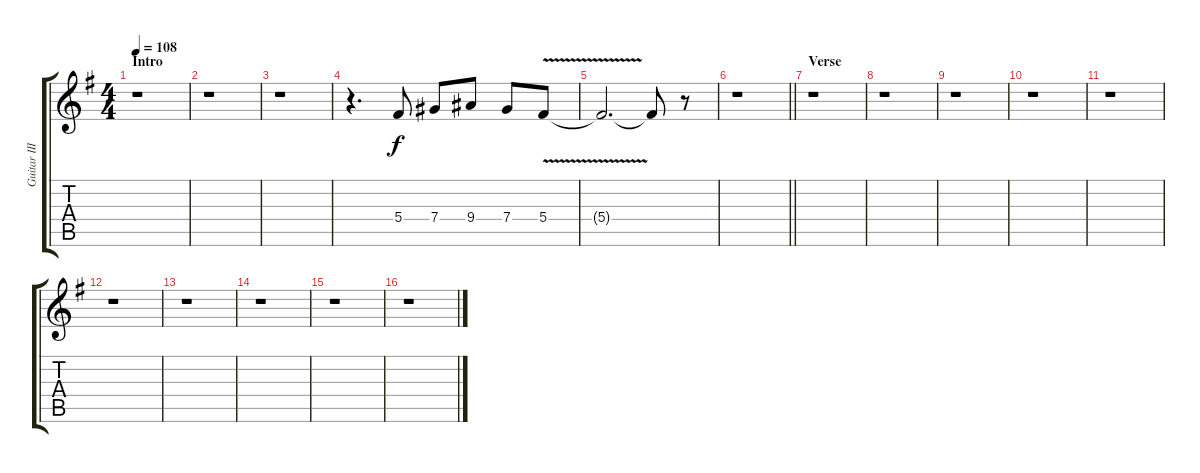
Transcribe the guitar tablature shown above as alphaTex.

\track ("Guitar III" "Guitar III") {instrument distortionguitar}
\staff {score tabs}
\tuning (Eb4 Bb3 Gb3 Db3 Ab2 Eb2) {hide}
\ts (4 4)
\section ("" "Intro")
\tempo 108
\clef g2
\ks eminor
r.1{dy f instrument distortionguitar} |
r.1 |
r.1 |
r.4{d} 5.4.8 7.4.8 9.4.8 7.4.8 5.4{v}.8 |
5.4{t}.2{d} 5.4{t}.8 r.8 |
\barLineRight lightlight
r.1 |
\section ("" "Verse")
r.1 |
r.1 |
r.1 |
r.1 |
r.1 |
r.1 |
r.1 |
r.1 |
r.1 |
r.1
